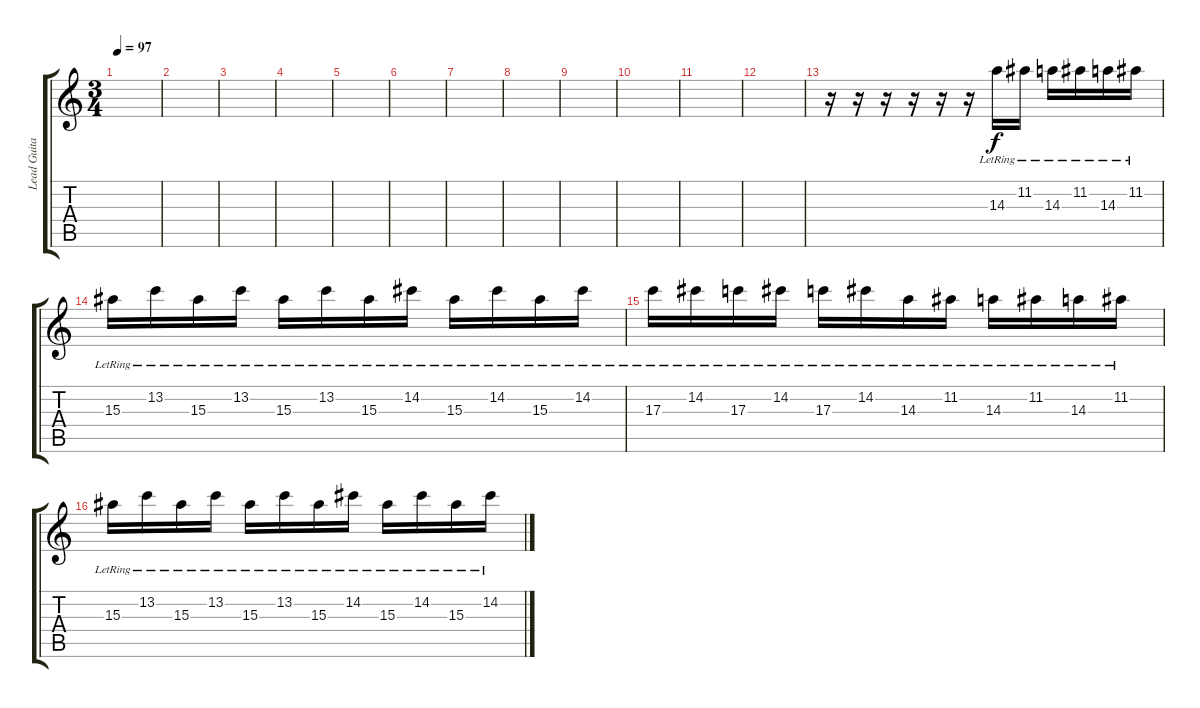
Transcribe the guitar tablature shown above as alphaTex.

\track ("Lead Guitars" "Lead Guita") {instrument overdrivenguitar}
\staff {score tabs}
\tuning (E4 B3 G3 D3 A2 D2) {hide}
\ts (3 4)
\tempo 97
\clef g2
\ks c
|
|
|
|
|
|
|
|
|
|
|
|
r.16 r.16 r.16 r.16 r.16 r.16 14.3{lr}.16 11.2{lr}.16 14.3{lr}.16 11.2{lr}.16 14.3{lr}.16 11.2{lr}.16 |
15.3{lr}.16 13.2{lr}.16 15.3{lr}.16 13.2{lr}.16 15.3{lr}.16 13.2{lr}.16 15.3{lr}.16 14.2{lr}.16 15.3{lr}.16 14.2{lr}.16 15.3{lr}.16 14.2{lr}.16 |
17.3{lr}.16 14.2{lr}.16 17.3{lr}.16 14.2{lr}.16 17.3{lr}.16 14.2{lr}.16 14.3{lr}.16 11.2{lr}.16 14.3{lr}.16 11.2{lr}.16 14.3{lr}.16 11.2{lr}.16 |
15.3{lr}.16 13.2{lr}.16 15.3{lr}.16 13.2{lr}.16 15.3{lr}.16 13.2{lr}.16 15.3{lr}.16 14.2{lr}.16 15.3{lr}.16 14.2{lr}.16 15.3{lr}.16 14.2{lr}.16
